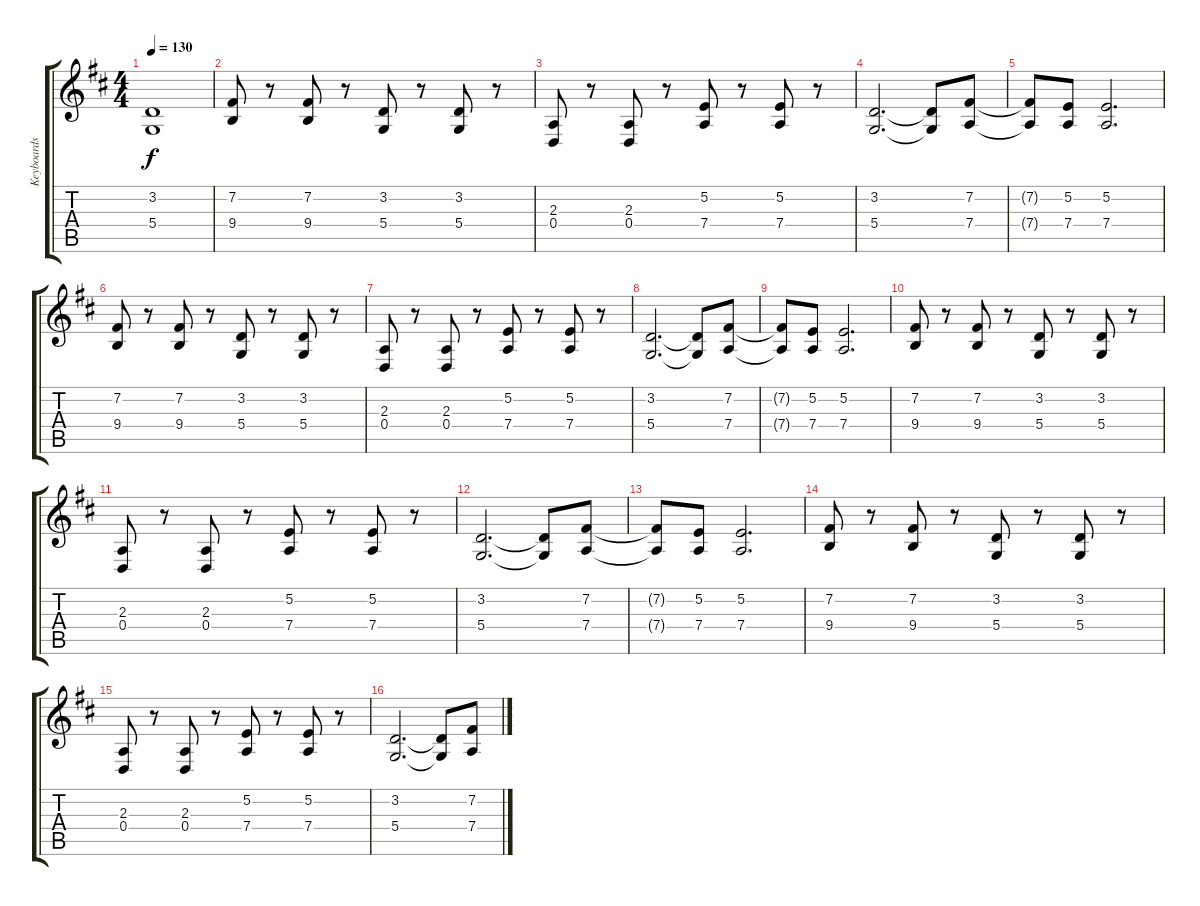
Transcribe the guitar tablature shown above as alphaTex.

\track ("Keyboards" "Keyboards") {instrument stringensemble1}
\staff {score tabs}
\tuning (E4 B3 G3 D3 A2 E2) {hide}
\ts (4 4)
\tempo 130
\clef g2
\ks d
(3.2{t} 5.4{t}).1{dy f} |
(7.2 9.4).8 r.8 (7.2 9.4).8 r.8 (3.2 5.4).8 r.8 (3.2 5.4).8 r.8 |
(2.3 0.4).8 r.8 (2.3 0.4).8 r.8 (5.2 7.4).8 r.8 (5.2 7.4).8 r.8 |
(3.2 5.4).2{d} (3.2{t} 5.4{t}).8 (7.2 7.4).8 |
(7.2{t} 7.4{t}).8 (5.2 7.4).8 (5.2 7.4).2{d} |
(7.2 9.4).8 r.8 (7.2 9.4).8 r.8 (3.2 5.4).8 r.8 (3.2 5.4).8 r.8 |
(2.3 0.4).8 r.8 (2.3 0.4).8 r.8 (5.2 7.4).8 r.8 (5.2 7.4).8 r.8 |
(3.2 5.4).2{d} (3.2{t} 5.4{t}).8 (7.2 7.4).8 |
(7.2{t} 7.4{t}).8 (5.2 7.4).8 (5.2 7.4).2{d} |
(7.2 9.4).8 r.8 (7.2 9.4).8 r.8 (3.2 5.4).8 r.8 (3.2 5.4).8 r.8 |
(2.3 0.4).8 r.8 (2.3 0.4).8 r.8 (5.2 7.4).8 r.8 (5.2 7.4).8 r.8 |
(3.2 5.4).2{d} (3.2{t} 5.4{t}).8 (7.2 7.4).8 |
(7.2{t} 7.4{t}).8 (5.2 7.4).8 (5.2 7.4).2{d} |
(7.2 9.4).8 r.8 (7.2 9.4).8 r.8 (3.2 5.4).8 r.8 (3.2 5.4).8 r.8 |
(2.3 0.4).8 r.8 (2.3 0.4).8 r.8 (5.2 7.4).8 r.8 (5.2 7.4).8 r.8 |
(3.2 5.4).2{d} (3.2{t} 5.4{t}).8 (7.2 7.4).8
